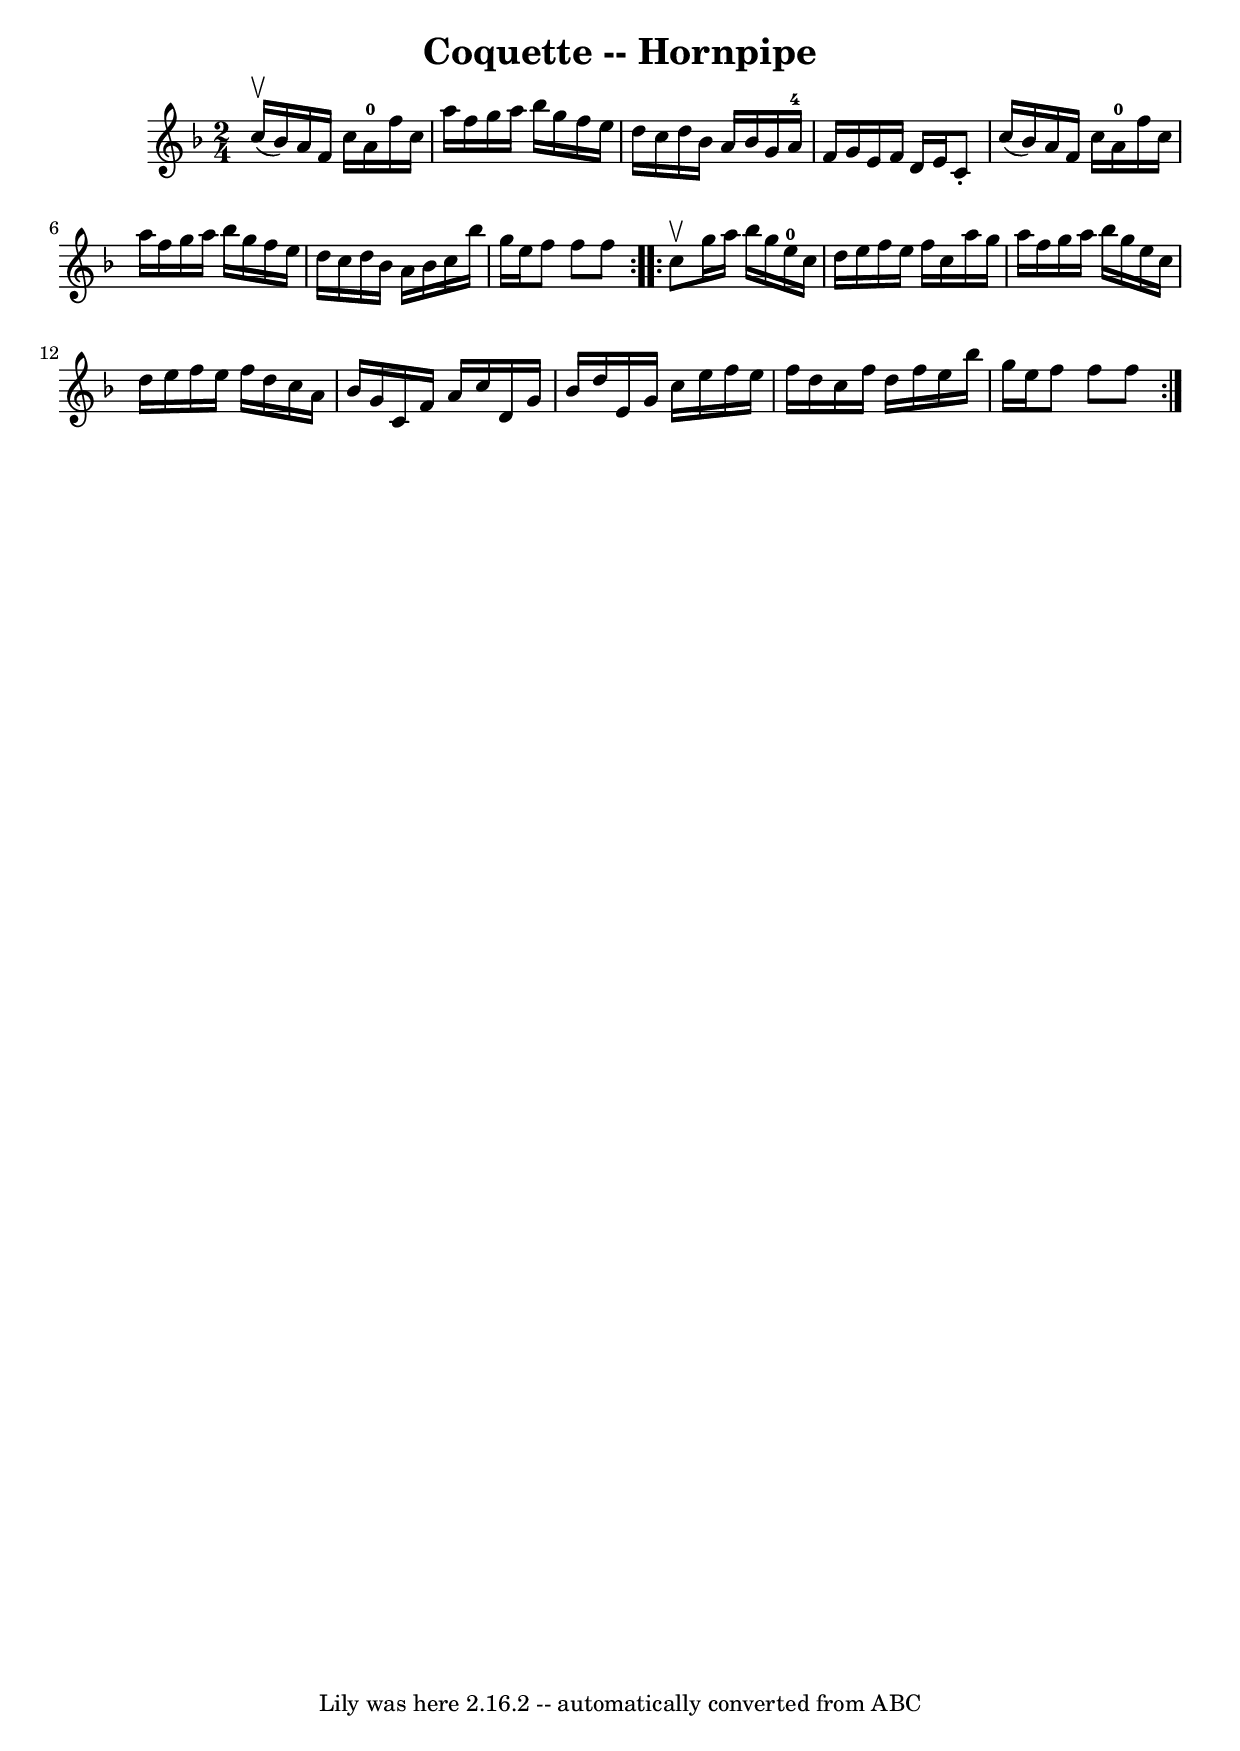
\version "2.7.40"
\include "Mammoth.ily"
\header {
	book = "Cole's 1000 Fiddle Tunes"
	crossRefNumber = "1"
	footnotes = ""
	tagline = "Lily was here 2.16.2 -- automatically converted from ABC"
	title = "Coquette -- Hornpipe"
}
voicedefault =  {
\set Score.defaultBarType = "empty"

\repeat volta 2 {
\time 2/4 \key f \major c''16 (^\upbow bes'16) |
 a'16 f'16 
 c''16 a'16-0 f''16 c''16 a''16 f''16  |
 g''16    
a''16 bes''16 g''16 f''16 e''16 d''16 c''16  |
 d''16 
 bes'16 a'16 bes'16 g'16 a'16-4 f'16 g'16  |
   
e'16 f'16 d'16 e'16 c'8 -. c''16 (bes'16) |
 a'16 
 f'16 c''16 a'16-0 f''16 c''16 a''16 f''16  |
   
g''16 a''16 bes''16 g''16 f''16 e''16 d''16 c''16  
|
 d''16 bes'16 a'16 bes'16 c''16 bes''16 g''16    
e''16  |
 f''8 f''8 f''8  }     \repeat volta 2 { c''8^\upbow 
|
 g''16 a''16 bes''16 g''16 e''16-0 c''16 d''16  
 e''16  |
 f''16 e''16 f''16 c''16 a''16 g''16 a''16 
 f''16  |
 g''16 a''16 bes''16 g''16 e''16 c''16    
d''16 e''16  |
 f''16 e''16 f''16 d''16 c''16 a'16    
bes'16 g'16  |
 c'16 f'16 a'16 c''16 d'16 g'16    
bes'16 d''16  |
 e'16 g'16 c''16 e''16 f''16 e''16    
f''16 d''16  |
 c''16 f''16 d''16 f''16 e''16 bes''16 
 g''16 e''16  |
 f''8 f''8 f''8  }   
}

\score{
    <<

	\context Staff="default"
	{
	    \voicedefault 
	}

    >>
	\layout {
	}
	\midi {}
}
